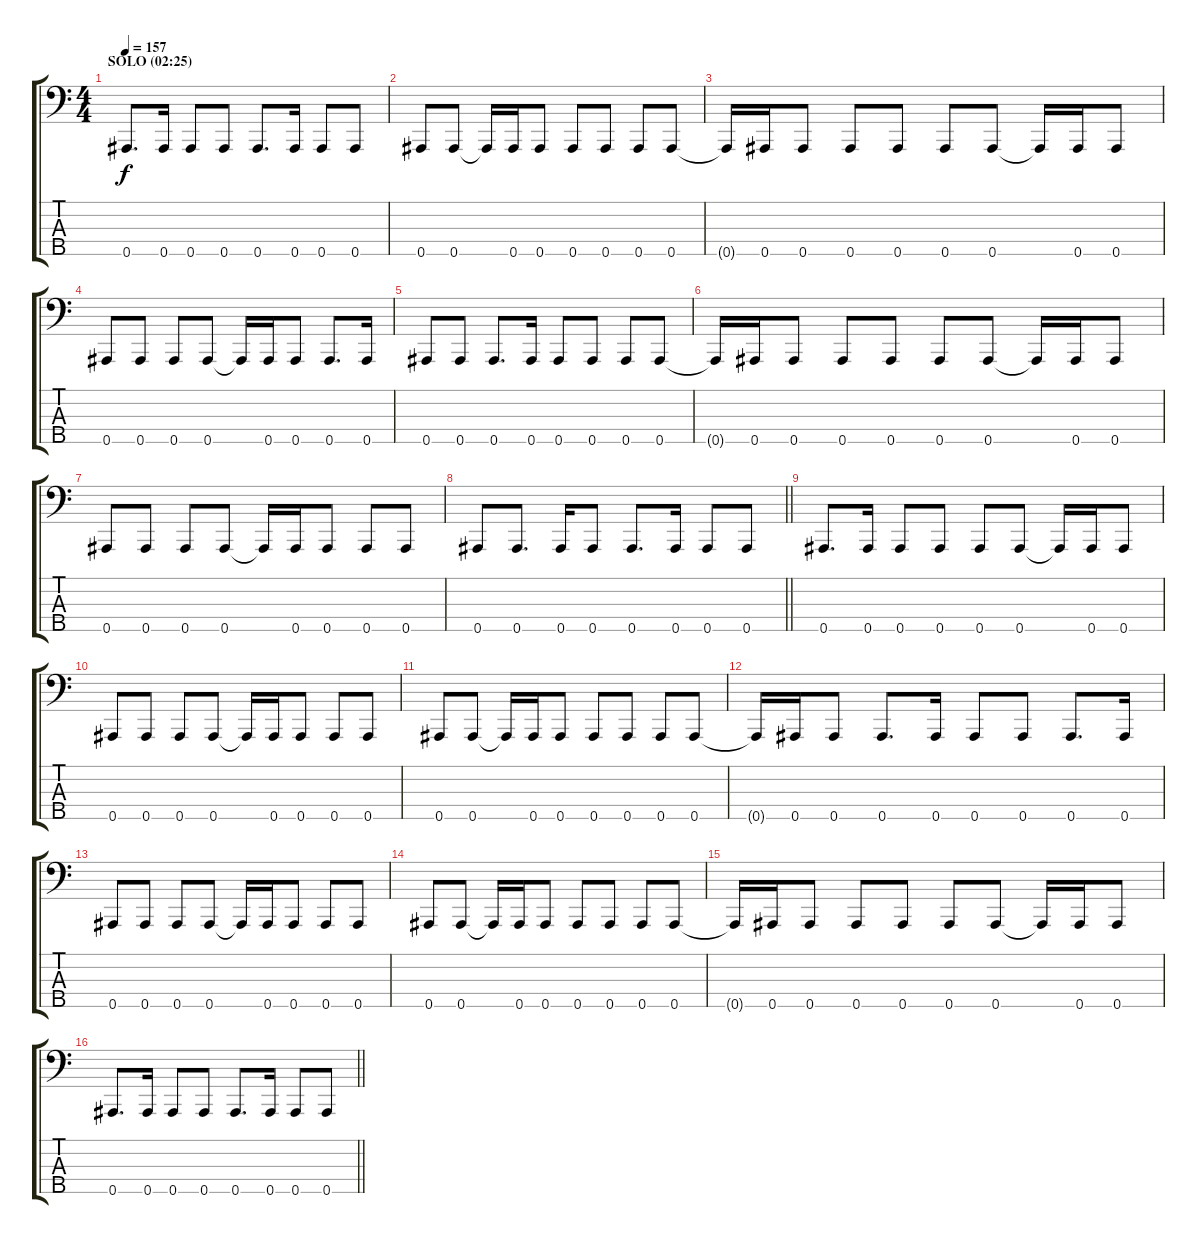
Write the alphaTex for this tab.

\track "" {instrument electricbasspick}
\staff {score tabs}
\tuning (Ab2 Eb2 Bb1 F1 Bb0) {hide}
\ts (4 4)
\section ("" "SOLO (02:25)")
\tempo 157
\clef f4
\ks c
0.5.8{d dy f} 0.5.16 0.5.8 0.5.8 0.5.8{d} 0.5.16 0.5.8 0.5.8 |
0.5.8 0.5.8 0.5{t}.16 0.5.16 0.5.8 0.5.8 0.5.8 0.5.8 0.5.8 |
0.5{t}.16 0.5.16 0.5.8 0.5.8 0.5.8 0.5.8 0.5.8 0.5{t}.16 0.5.16 0.5.8 |
0.5.8 0.5.8 0.5.8 0.5.8 0.5{t}.16 0.5.16 0.5.8 0.5.8{d} 0.5.16 |
0.5.8 0.5.8 0.5.8{d} 0.5.16 0.5.8 0.5.8 0.5.8 0.5.8 |
0.5{t}.16 0.5.16 0.5.8 0.5.8 0.5.8 0.5.8 0.5.8 0.5{t}.16 0.5.16 0.5.8 |
0.5.8 0.5.8 0.5.8 0.5.8 0.5{t}.16 0.5.16 0.5.8 0.5.8 0.5.8 |
\barLineRight lightlight
0.5.8 0.5.8{d} 0.5.16 0.5.8 0.5.8{d} 0.5.16 0.5.8 0.5.8 |
0.5.8{d} 0.5.16 0.5.8 0.5.8 0.5.8 0.5.8 0.5{t}.16 0.5.16 0.5.8 |
0.5.8 0.5.8 0.5.8 0.5.8 0.5{t}.16 0.5.16 0.5.8 0.5.8 0.5.8 |
0.5.8 0.5.8 0.5{t}.16 0.5.16 0.5.8 0.5.8 0.5.8 0.5.8 0.5.8 |
0.5{t}.16 0.5.16 0.5.8 0.5.8{d} 0.5.16 0.5.8 0.5.8 0.5.8{d} 0.5.16 |
0.5.8 0.5.8 0.5.8 0.5.8 0.5{t}.16 0.5.16 0.5.8 0.5.8 0.5.8 |
0.5.8 0.5.8 0.5{t}.16 0.5.16 0.5.8 0.5.8 0.5.8 0.5.8 0.5.8 |
0.5{t}.16 0.5.16 0.5.8 0.5.8 0.5.8 0.5.8 0.5.8 0.5{t}.16 0.5.16 0.5.8 |
\barLineRight lightlight
0.5.8{d} 0.5.16 0.5.8 0.5.8 0.5.8{d} 0.5.16 0.5.8 0.5.8
